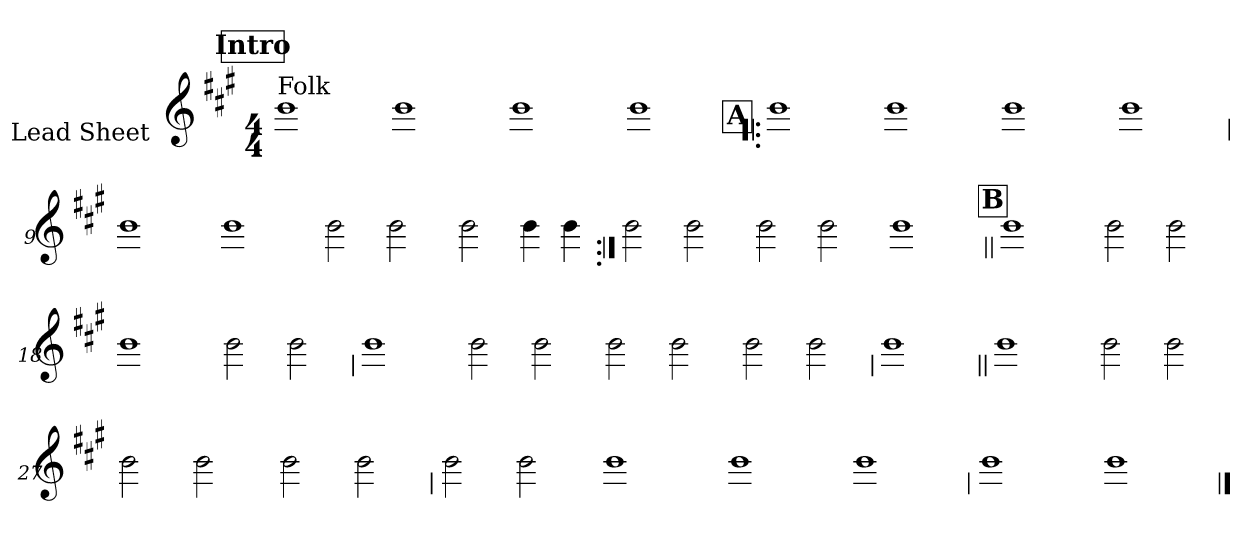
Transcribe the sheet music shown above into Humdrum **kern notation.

**kern
*part1
*staff1
*I"Lead Sheet
*stria0
*clefG2
*k[f#c#g#]
*A:
*M4/4
*MM112
!!LO:REH:place=s1:a:t=Intro
=1||
!LO:TX:a:t=Folk
1b
=2-
1b
=3-
1b
=4-
1b
!!LO:LB:g=z
!!LO:REH:place=s1:a:t=A
=5!|:
1b
=6-
1b
=7-
1b
=8-
1b
!!LO:LB:g=z
=9
1b
=10-
1b
=11-
2b
2b
=12-
2b
4b
4b
!!LO:LB:g=z
=13:|!
2b
2b
=14-
2b
2b
=15-
1b
!!LO:LB:g=z
!!LO:REH:place=s1:a:t=B
=16||
1b
=17-
2b
2b
=18-
1b
=19-
2b
2b
!!LO:LB:g=z
=20
1b
=21-
2b
2b
=22-
2b
2b
=23-
2b
2b
!!LO:LB:g=z
=24
1b
!!LO:LB:g=z
=25||
1b
=26-
2b
2b
=27-
2b
2b
=28-
2b
2b
!!LO:LB:g=z
=29
2b
2b
=30-
1b
=31-
1b
=32-
1b
!!LO:LB:g=z
=33
1b
=34-
1b
==
*-
